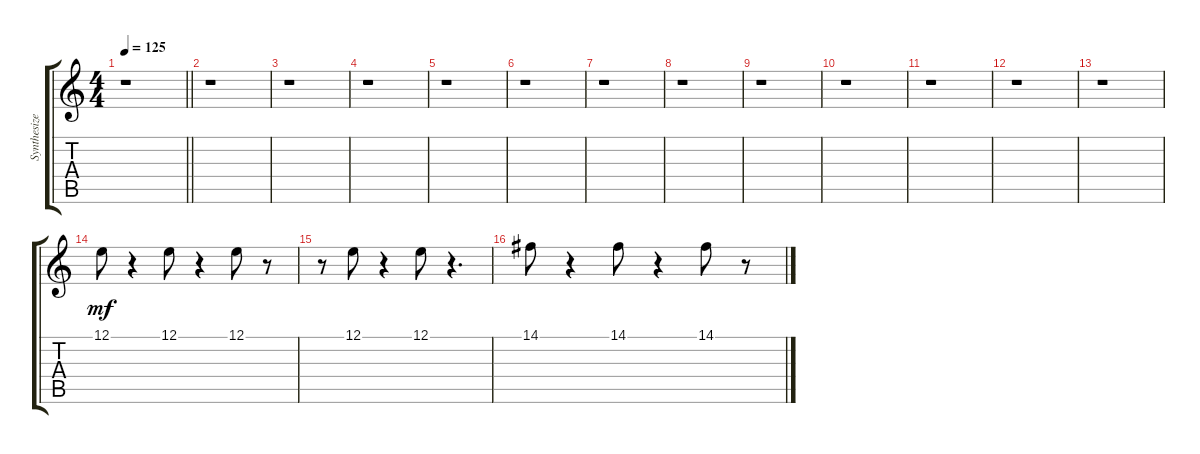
\track ("Synthesizer 1" "Synthesize") {instrument pad7halo}
\staff {score tabs}
\tuning (E4 B3 G3 D3 A2 E2) {hide}
\ts (4 4)
\tempo 125
\clef g2
\barLineRight lightlight
\ks c
r.1{dy mf} |
r.1 |
r.1 |
r.1 |
r.1 |
r.1 |
r.1 |
r.1 |
r.1 |
r.1 |
r.1 |
r.1 |
r.1 |
12.1.8 r.4 12.1.8 r.4 12.1.8 r.8 |
r.8 12.1.8 r.4 12.1.8 r.4{d} |
14.1.8 r.4 14.1.8 r.4 14.1.8 r.8
